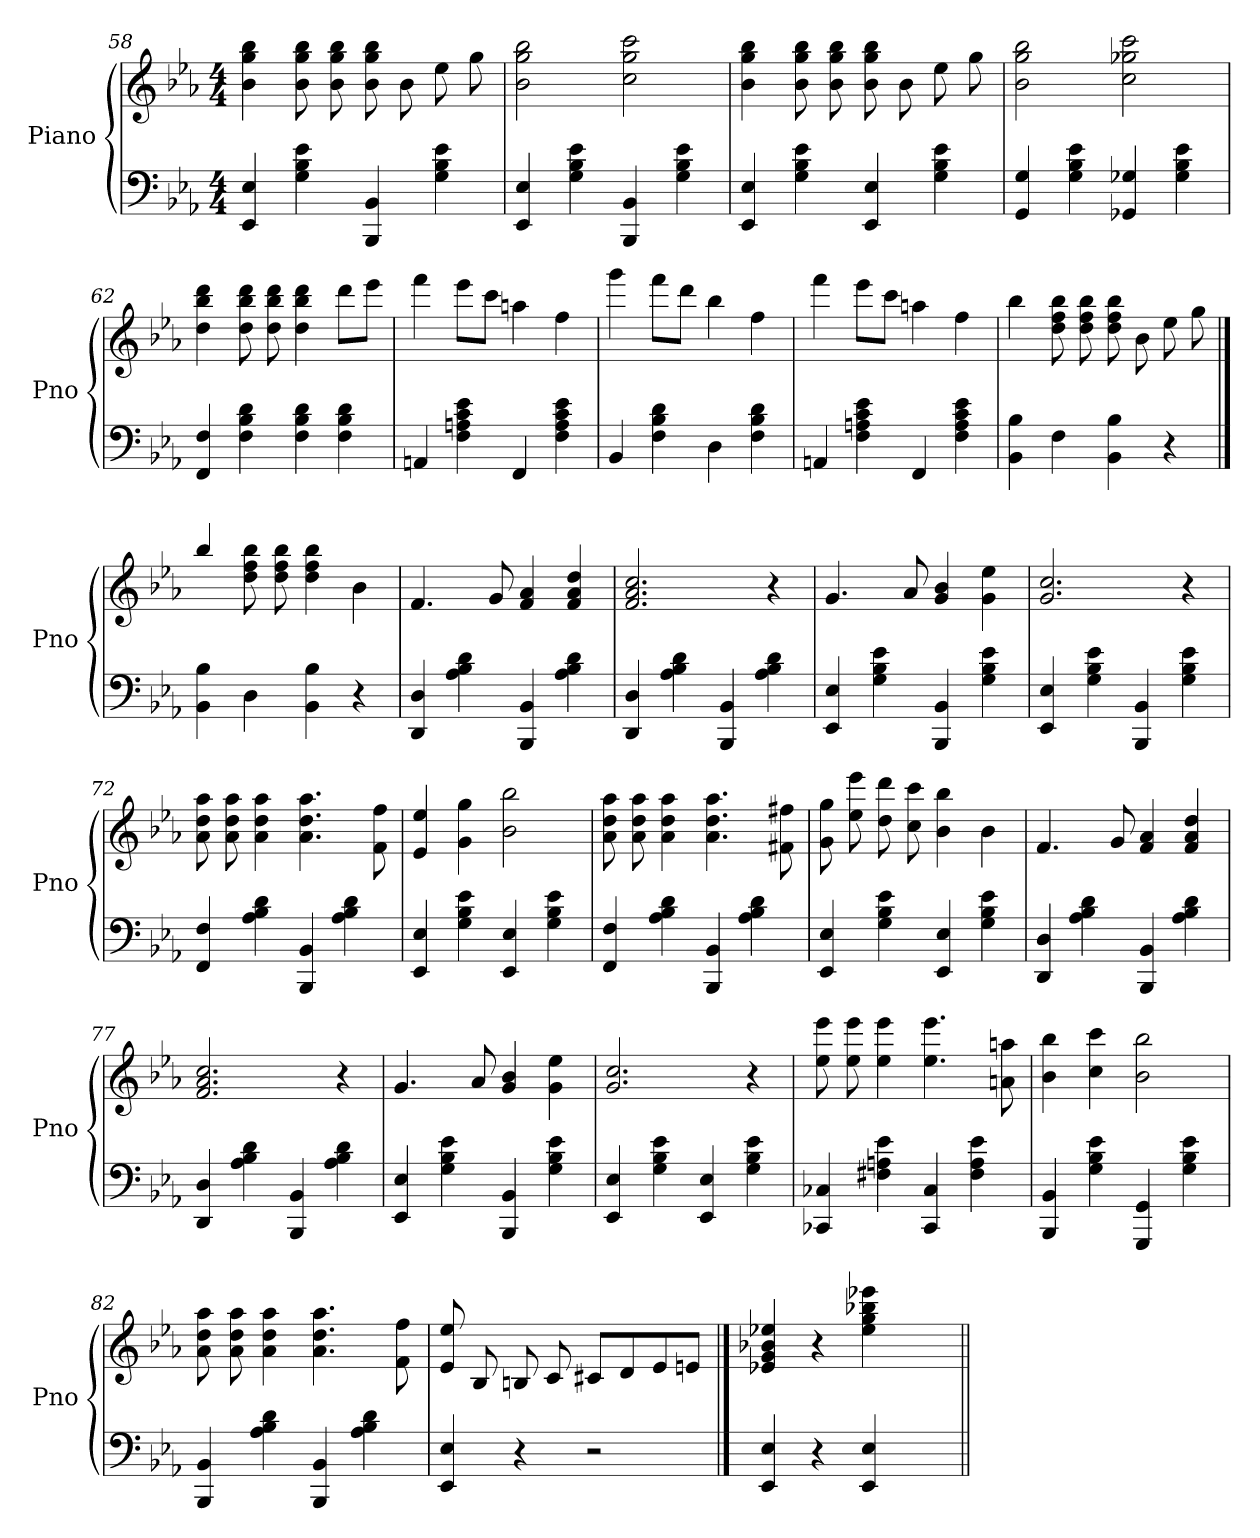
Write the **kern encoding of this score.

**kern	**kern
*part2	*part1
*staff2	*staff1
*I"Piano	*I"Piano
*I'Pno	*I'Pno
!!LO:LB:g=z
*clefF4	*clefG2
*k[b-e-a-]	*k[b-e-a-]
*M4/4	*M4/4
=58	=58
4EE-/ 4E-/	4b-\ 4gg\ 4bb-\
4G\ 4B-\ 4e-\	8b-\ 8gg\ 8bb-\
.	8b-\ 8gg\ 8bb-\
4BBB-/ 4BB-/	8b-\ 8gg\ 8bb-\
.	8b-\
4G\ 4B-\ 4e-\	8ee-\
.	8gg\
=59	=59
4EE-/ 4E-/	2b-\ 2gg\ 2bb-\
4G\ 4B-\ 4e-\	.
4BBB-/ 4BB-/	2cc\ 2gg\ 2ccc\
4G\ 4B-\ 4e-\	.
=60	=60
4EE-/ 4E-/	4b-\ 4gg\ 4bb-\
4G\ 4B-\ 4e-\	8b-\ 8gg\ 8bb-\
.	8b-\ 8gg\ 8bb-\
4EE-/ 4E-/	8b-\ 8gg\ 8bb-\
.	8b-\
4G\ 4B-\ 4e-\	8ee-\
.	8gg\
=61	=61
4GG/ 4G/	2b-\ 2gg\ 2bb-\
4G\ 4B-\ 4e-\	.
4GG-X/ 4G-X/	2cc\ 2gg-X\ 2ccc\
4G-\ 4B-\ 4e-\	.
=62	=62
4FF/ 4F/	4dd\ 4bb-\ 4ddd\
4F\ 4B-\ 4d\	8dd\ 8bb-\ 8ddd\
.	8dd\ 8bb-\ 8ddd\
4F\ 4B-\ 4d\	4dd\ 4bb-\ 4ddd\
4F\ 4B-\ 4d\	8ddd\L
.	8eee-\J
!!LO:PB:g=z
=63	=63
4AAn/	4fff\
4F\ 4An\ 4c\ 4e-\	8eee-\L
.	8ccc\J
4FF/	4aan\
4F\ 4A\ 4c\ 4e-\	4ff\
=64	=64
4BB-/	4ggg\
4F\ 4B-\ 4d\	8fff\L
.	8ddd\J
4D\	4bb-\
4F\ 4B-\ 4d\	4ff\
=65	=65
4AAn/	4fff\
4F\ 4An\ 4c\ 4e-\	8eee-\L
.	8ccc\J
4FF/	4aan\
4F\ 4A\ 4c\ 4e-\	4ff\
=66	=66
4BB-\ 4B-\	4bb-\
4F\	8dd\ 8ff\ 8bb-\
.	8dd\ 8ff\ 8bb-\
4BB-\ 4B-\	8dd\ 8ff\ 8bb-\
.	8b-\
4r	8ee-\
.	8gg\
==67	==67
4BB-\ 4B-\	4bb-/
4D\	8dd\ 8ff\ 8bb-\
.	8dd\ 8ff\ 8bb-\
4BB-\ 4B-\	4dd\ 4ff\ 4bb-\
4r	4b-\
!!LO:LB:g=z
=68!|	=68!|
4DD/ 4D/	4.f/
4A-\ 4B-\ 4d\	.
.	8g/
4BBB-/ 4BB-/	4f/ 4a-/
4A-\ 4B-\ 4d\	4f/ 4a-/ 4dd/
=69	=69
4DD/ 4D/	2.f/ 2.a-/ 2.cc/
4A-\ 4B-\ 4d\	.
4BBB-/ 4BB-/	.
4A-\ 4B-\ 4d\	4r
=70	=70
4EE-/ 4E-/	4.g/
4G\ 4B-\ 4e-\	.
.	8a-/
4BBB-/ 4BB-/	4g/ 4b-/
4G\ 4B-\ 4e-\	4g\ 4ee-\
=71	=71
4EE-/ 4E-/	2.g/ 2.cc/
4G\ 4B-\ 4e-\	.
4BBB-/ 4BB-/	.
4G\ 4B-\ 4e-\	4r
=72	=72
4FF/ 4F/	8a-\ 8dd\ 8aa-\
.	8a-\ 8dd\ 8aa-\
4A-\ 4B-\ 4d\	4a-\ 4dd\ 4aa-\
4BBB-/ 4BB-/	4.a-\ 4.dd\ 4.aa-\
4A-\ 4B-\ 4d\	.
.	8f\ 8ff\
!!LO:LB:g=z
=73	=73
4EE-/ 4E-/	4e-/ 4ee-/
4G\ 4B-\ 4e-\	4g\ 4gg\
4EE-/ 4E-/	2b-\ 2bb-\
4G\ 4B-\ 4e-\	.
=74	=74
4FF/ 4F/	8a-\ 8dd\ 8aa-\
.	8a-\ 8dd\ 8aa-\
4A-\ 4B-\ 4d\	4a-\ 4dd\ 4aa-\
4BBB-/ 4BB-/	4.a-\ 4.dd\ 4.aa-\
4A-\ 4B-\ 4d\	.
.	8f#X\ 8ff#X\
=75	=75
4EE-/ 4E-/	8g\ 8gg\
.	8ee-\ 8eee-\
4G\ 4B-\ 4e-\	8dd\ 8ddd\
.	8cc\ 8ccc\
4EE-/ 4E-/	4b-\ 4bb-\
4G\ 4B-\ 4e-\	4b-\
=76	=76
4DD/ 4D/	4.f/
4A-\ 4B-\ 4d\	.
.	8g/
4BBB-/ 4BB-/	4f/ 4a-/
4A-\ 4B-\ 4d\	4f/ 4a-/ 4dd/
=77	=77
4DD/ 4D/	2.f/ 2.a-/ 2.cc/
4A-\ 4B-\ 4d\	.
4BBB-/ 4BB-/	.
4A-\ 4B-\ 4d\	4r
!!LO:LB:g=z
=78	=78
4EE-/ 4E-/	4.g/
4G\ 4B-\ 4e-\	.
.	8a-/
4BBB-/ 4BB-/	4g/ 4b-/
4G\ 4B-\ 4e-\	4g\ 4ee-\
=79	=79
4EE-/ 4E-/	2.g/ 2.cc/
4G\ 4B-\ 4e-\	.
4EE-/ 4E-/	.
4G\ 4B-\ 4e-\	4r
=80	=80
4CC-X/ 4C-X/	8ee-\ 8eee-\
.	8ee-\ 8eee-\
4F#X\ 4An\ 4e-\	4ee-\ 4eee-\
4CC-/ 4C-/	4.ee-\ 4.eee-\
4F#\ 4A\ 4e-\	.
.	8an\ 8aan\
=81	=81
4BBB-/ 4BB-/	4b-\ 4bb-\
4G\ 4B-\ 4e-\	4cc\ 4ccc\
4GGG/ 4GG/	2b-\ 2bb-\
4G\ 4B-\ 4e-\	.
=82	=82
4BBB-/ 4BB-/	8a-\ 8dd\ 8aa-\
.	8a-\ 8dd\ 8aa-\
4A-\ 4B-\ 4d\	4a-\ 4dd\ 4aa-\
4BBB-/ 4BB-/	4.a-\ 4.dd\ 4.aa-\
4A-\ 4B-\ 4d\	.
.	8f\ 8ff\
!!LO:LB:g=z
=83	=83
4EE-/ 4E-/	8e-/ 8ee-/
.	8B-/
4r	8Bn/
.	8c/
2r	8c#X/L
.	8d/
.	8e-/
.	8en/J
==84	==84
4EE-/ 4E-/	4e-X/ 4g/ 4b-X/ 4ee-X/
4r	4r
4EE-/ 4E-/	4ee-\ 4gg\ 4bb-X\ 4eee-X\
4ryy	4ryy
=||	=||
*-	*-
